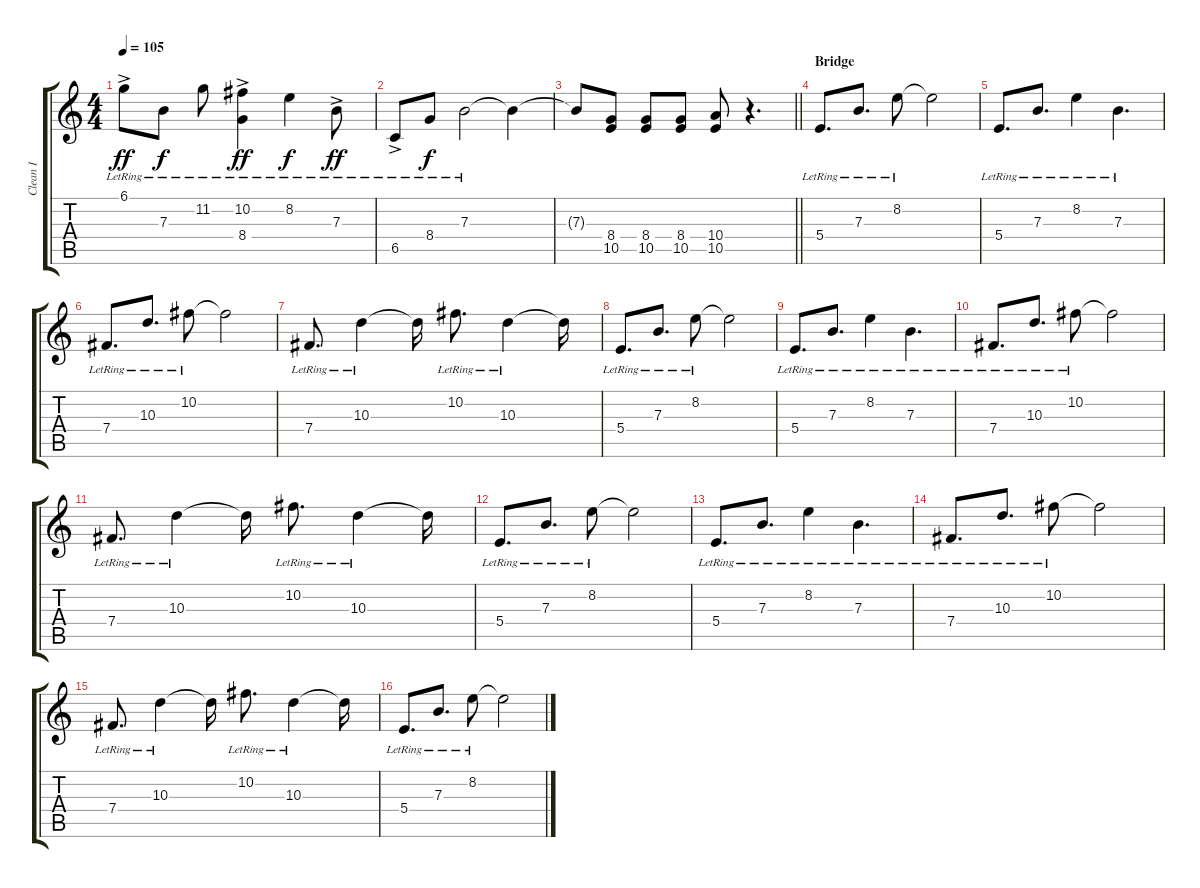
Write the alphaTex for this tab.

\track ("Clean I" "Clean I") {instrument acousticguitarsteel}
\staff {score tabs}
\tuning (Db4 Ab3 E3 B2 Gb2 B1) {hide}
\ts (4 4)
\tempo 105
\clef g2
\ks c
6.1{ac lr}.8{dy ff} 7.3{lr}.8{dy f} 11.2{lr}.8 (10.2{ac lr} 8.4).4{dy ff} 8.2{lr}.4{dy f} 7.3{ac lr}.8{dy ff} |
6.5{ac lr}.8 8.4{lr}.8{dy f} 7.3{lr}.2 7.3{t}.4 |
\barLineRight lightlight
7.3{t}.8 (8.4 10.5).8 (8.4 10.5).8 (8.4 10.5).8 (10.4 10.5).8 r.4{d} |
\section ("" "Bridge")
5.4{lr}.8{d} 7.3{lr}.8{d} 8.2{lr}.8 8.2{t}.2 |
5.4{lr}.8{d} 7.3{lr}.8{d} 8.2{lr}.4 7.3{lr}.4{d} |
7.4{lr}.8{d} 10.3{lr}.8{d} 10.2{lr}.8 10.2{t}.2 |
7.4{lr}.8{d} 10.3{lr}.4 10.3{t}.16 10.2{lr}.8{d} 10.3{lr}.4 10.3{t}.16 |
5.4{lr}.8{d} 7.3{lr}.8{d} 8.2{lr}.8 8.2{t}.2 |
5.4{lr}.8{d} 7.3{lr}.8{d} 8.2{lr}.4 7.3{lr}.4{d} |
7.4{lr}.8{d} 10.3{lr}.8{d} 10.2{lr}.8 10.2{t}.2 |
7.4{lr}.8{d} 10.3{lr}.4 10.3{t}.16 10.2{lr}.8{d} 10.3{lr}.4 10.3{t}.16 |
5.4{lr}.8{d} 7.3{lr}.8{d} 8.2{lr}.8 8.2{t}.2 |
5.4{lr}.8{d} 7.3{lr}.8{d} 8.2{lr}.4 7.3{lr}.4{d} |
7.4{lr}.8{d} 10.3{lr}.8{d} 10.2{lr}.8 10.2{t}.2 |
7.4{lr}.8{d} 10.3{lr}.4 10.3{t}.16 10.2{lr}.8{d} 10.3{lr}.4 10.3{t}.16 |
5.4{lr}.8{d} 7.3{lr}.8{d} 8.2{lr}.8 8.2{t}.2
